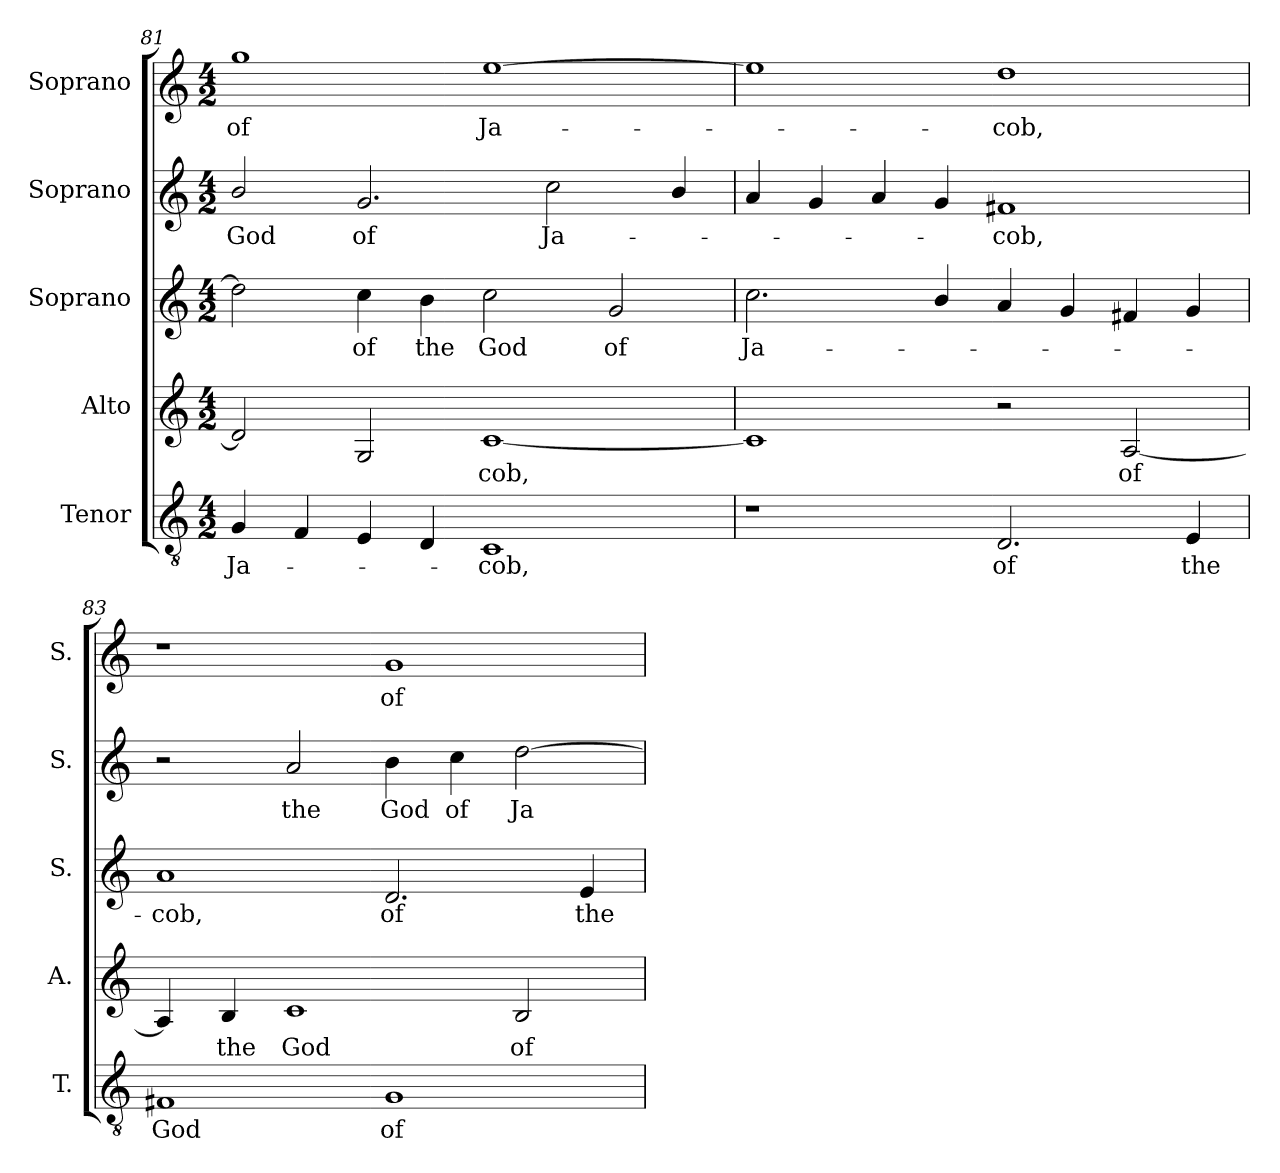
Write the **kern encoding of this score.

**kern	**text	**kern	**text	**kern	**text	**kern	**text	**kern	**text
*part5	*part5	*part4	*part4	*part3	*part3	*part2	*part2	*part1	*part1
*staff5	*staff5	*staff4	*staff4	*staff3	*staff3	*staff2	*staff2	*staff1	*staff1
*I"Tenor	*	*I"Alto	*	*I"Soprano	*	*I"Soprano	*	*I"Soprano	*
*I'T.	*	*I'A.	*	*I'S.	*	*I'S.	*	*I'S.	*
*clefGv2	*	*clefG2	*	*clefG2	*	*clefG2	*	*clefG2	*
*ITrd7c12	*	*	*	*	*	*	*	*	*
*k[]	*	*k[]	*	*k[]	*	*k[]	*	*k[]	*
*C:	*	*C:	*	*C:	*	*C:	*	*C:	*
*M4/2	*	*M4/2	*	*M4/2	*	*M4/2	*	*M4/2	*
=81	=81	=81	=81	=81	=81	=81	=81	=81	=81
!	!LO:LY:b:color=#000000	!	!	!	!	!	!	!	!
!	!	!	!	!	!	!	!LO:LY:b:color=#000000	!	!
!	!	!	!	!	!	!	!	!	!LO:LY:b:color=#000000
4GGi/	Ja-	2di/]	.	2ddi\]	.	2bi/	God	1ggi	of
4FFi/	.	.	.	.	.	.	.	.	.
!	!	!	!	!	!LO:LY:b:color=#000000	!	!	!	!
!	!	!	!	!	!	!	!LO:LY:b:color=#000000	!	!
4EEi/	.	2Gi/	.	4cci\	of	2.gi/	of	.	.
!	!	!	!	!	!LO:LY:b:color=#000000	!	!	!	!
4DDi/	.	.	.	4bi\	the	.	.	.	.
!	!LO:LY:b:color=#000000	!	!	!	!	!	!	!	!
!	!	!	!LO:LY:b:color=#000000	!	!	!	!	!	!
!	!	!	!	!	!LO:LY:b:color=#000000	!	!	!	!
!	!	!	!	!	!	!	!	!	!LO:LY:b:color=#000000
1CCi	-cob,	[1ci	-cob,	2cci\	God	.	.	[1eei	Ja-
!	!	!	!	!	!	!	!LO:LY:b:color=#000000	!	!
.	.	.	.	.	.	2cci\	Ja-	.	.
!	!	!	!	!	!LO:LY:b:color=#000000	!	!	!	!
.	.	.	.	2gi/	of	.	.	.	.
.	.	.	.	.	.	4bi/	.	.	.
=82	=82	=82	=82	=82	=82	=82	=82	=82	=82
!	!	!	!	!	!LO:LY:b:color=#000000	!	!	!	!
1r	.	1ci]	.	2.cci\	Ja-	4ai/	.	1eei]	.
.	.	.	.	.	.	4gi/	.	.	.
.	.	.	.	.	.	4ai/	.	.	.
.	.	.	.	4bi/	.	4gi/	.	.	.
!	!LO:LY:b:color=#000000	!	!	!	!	!	!	!	!
!	!	!	!	!	!	!	!LO:LY:b:color=#000000	!	!
!	!	!	!	!	!	!	!	!	!LO:LY:b:color=#000000
2.DDi/	of	2r	.	4ai/	.	1f#Xi	-cob,	1ddi	-cob,
.	.	.	.	4gi/	.	.	.	.	.
!	!	!	!LO:LY:b:color=#000000	!	!	!	!	!	!
.	.	[2Ai/	of	4f#Xi/	.	.	.	.	.
!	!LO:LY:b:color=#000000	!	!	!	!	!	!	!	!
4EEi/	the	.	.	4gi/	.	.	.	.	.
!!LO:PB:g=z
=83	=83	=83	=83	=83	=83	=83	=83	=83	=83
!	!LO:LY:b:color=#000000	!	!	!	!	!	!	!	!
!	!	!	!	!	!LO:LY:b:color=#000000	!	!	!	!
1FF#Xi	God	4Ai/]	.	1ai	-cob,	2r	.	1r	.
!	!	!	!LO:LY:b:color=#000000	!	!	!	!	!	!
.	.	4Bi/	the	.	.	.	.	.	.
!	!	!	!LO:LY:b:color=#000000	!	!	!	!	!	!
!	!	!	!	!	!	!	!LO:LY:b:color=#000000	!	!
.	.	1ci	God	.	.	2ai/	the	.	.
!	!LO:LY:b:color=#000000	!	!	!	!	!	!	!	!
!	!	!	!	!	!LO:LY:b:color=#000000	!	!	!	!
!	!	!	!	!	!	!	!LO:LY:b:color=#000000	!	!
!	!	!	!	!	!	!	!	!	!LO:LY:b:color=#000000
1GGi	of	.	.	2.di/	of	4bi\	God	1gi	of
!	!	!	!	!	!	!	!LO:LY:b:color=#000000	!	!
.	.	.	.	.	.	4cci\	of	.	.
!	!	!	!LO:LY:b:color=#000000	!	!	!	!	!	!
!	!	!	!	!	!	!	!LO:LY:b:color=#000000	!	!
.	.	2Bi/	of	.	.	[2ddi\	Ja-	.	.
!	!	!	!	!	!LO:LY:b:color=#000000	!	!	!	!
.	.	.	.	4ei/	the	.	.	.	.
=	=	=	=	=	=	=	=	=	=
*-	*-	*-	*-	*-	*-	*-	*-	*-	*-
